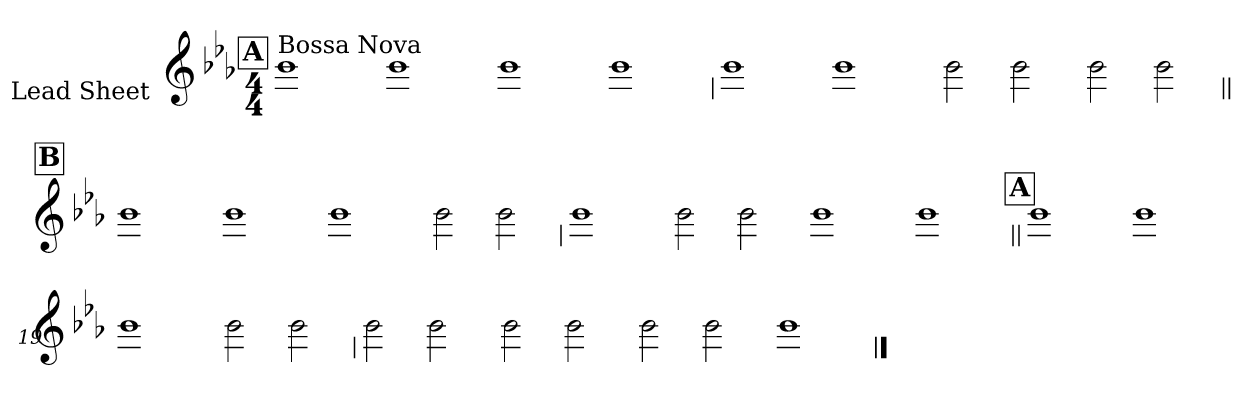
**kern
*part1
*staff1
*I"Lead Sheet
*stria0
*clefG2
*k[b-e-a-]
*E-:
*M4/4
!!LO:REH:place=s1:a:t=A
=1||
!LO:TX:a:t=Bossa Nova
1b-
=2-
1b-
=3-
1b-
=4-
1b-
!!LO:LB:g=z
=5
1b-
=6-
1b-
=7-
2b-
2b-
=8-
2b-
2b-
!!LO:LB:g=z
!!LO:REH:place=s1:a:t=B
=9||
1b-
=10-
1b-
=11-
1b-
=12-
2b-
2b-
!!LO:LB:g=z
=13
1b-
=14-
2b-
2b-
=15-
1b-
=16-
1b-
!!LO:LB:g=z
!!LO:REH:place=s1:a:t=A
=17||
1b-
=18-
1b-
=19-
1b-
=20-
2b-
2b-
!!LO:LB:g=z
=21
2b-
2b-
=22-
2b-
2b-
=23-
2b-
2b-
=24-
1b-
==
*-
